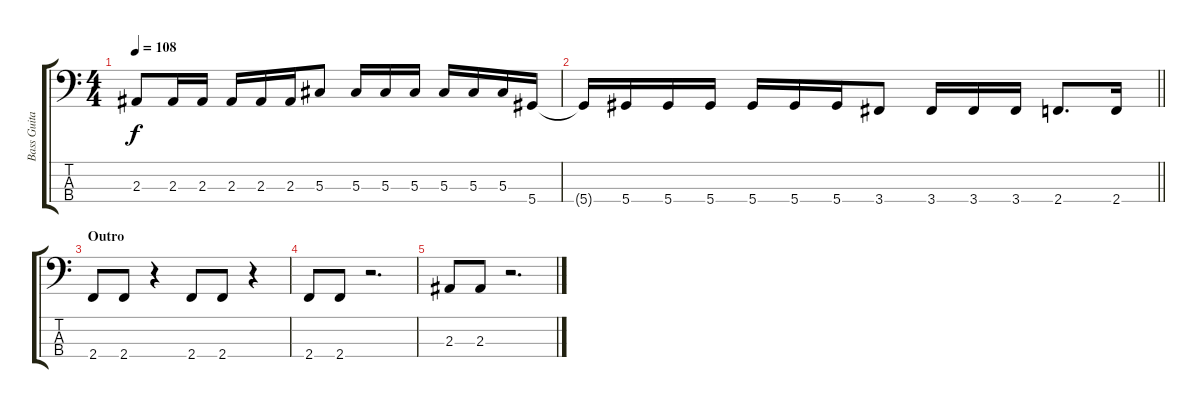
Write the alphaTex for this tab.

\track ("Bass Guitar" "Bass Guita") {instrument electricbassfinger}
\staff {score tabs}
\tuning (Gb2 Db2 Ab1 Eb1) {hide}
\ts (4 4)
\tempo 108
\clef f4
\ks c
2.3.8{dy f} 2.3.16 2.3.16 2.3.16 2.3.16 2.3.16 5.3.8 5.3.16 5.3.16 5.3.16 5.3.16 5.3.16 5.3.16 5.4.16 |
\barLineRight lightlight
5.4{t}.16 5.4.16 5.4.16 5.4.16 5.4.16 5.4.16 5.4.16 3.4.8 3.4.16 3.4.16 3.4.16 2.4.8{d} 2.4.16 |
\section ("" "Outro")
2.4.8 2.4.8 r.4 2.4.8 2.4.8 r.4 |
2.4.8 2.4.8 r.2{d} |
2.3.8 2.3.8 r.2{d}
